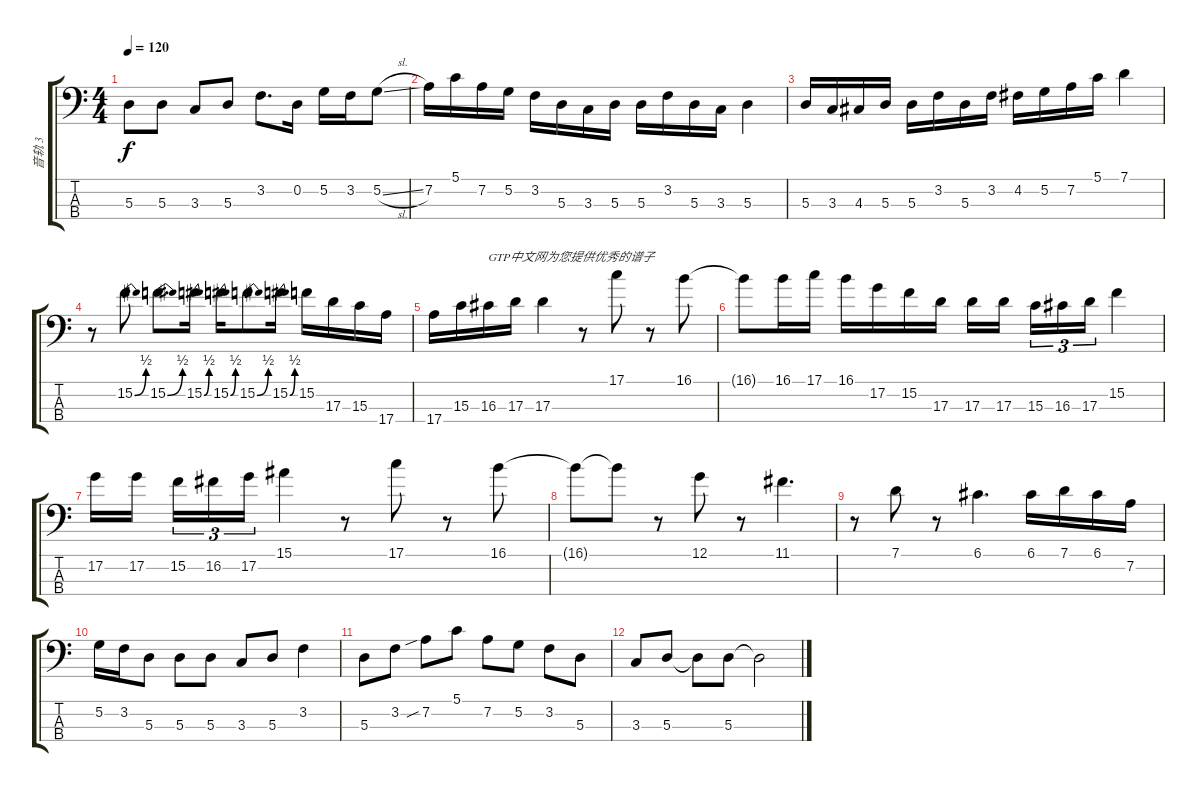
\track ("音轨 3" "音轨 3") {instrument electricbassfinger}
\staff {score tabs}
\tuning (G2 D2 A1 E1) {hide}
\ts (4 4)
\tempo 120
\clef f4
\ks c
5.3.8{dy f} 5.3.8 3.3.8 5.3.8 3.2.8{d} 0.2.16 5.2.16 3.2.16 5.2{sl}.8 |
7.2.16 5.1.16 7.2.16 5.2.16 3.2.16 5.3.16 3.3.16 5.3.16 5.3.16 3.2.16 5.3.16 3.3.16 5.3.4 |
5.3.16 3.3.16 4.3.16 5.3.16 5.3.16 3.2.16 5.3.16 3.2.16 4.2.16 5.2.16 7.2.16 5.1.16 7.1.4 |
r.8 15.2{be (bend 0 0 60 2)}.8 15.2{be (bend 0 0 60 2)}.8{d} 15.2{be (bend 0 0 60 2)}.16 15.2{be (bend 0 0 60 2)}.16 15.2{be (bend 0 0 60 2)}.8 15.2{be (bend 0 0 60 2)}.16 15.2.16 17.3.16 15.3.16 17.4.16 |
17.4.16 15.3.16 16.3.16{txt "GTP中文网为您提供优秀的谱子"} 17.3.16 17.3.4 r.8 17.1.8 r.8 16.1.8 |
16.1{t}.8 16.1.16 17.1.16 16.1.16 17.2.16 15.2.16 17.3.16 17.3.16 17.3.16{beam splitsecondary} 15.3.16{tu (3 2)} 16.3.16{tu (3 2)} 17.3.16{tu (3 2)} 15.2.4 |
17.2.16 17.2.16{beam splitsecondary} 15.2.16{tu (3 2)} 16.2.16{tu (3 2)} 17.2.16{tu (3 2)} 15.1.4 r.8 17.1.8 r.8 16.1.8 |
16.1{t}.8 16.1{t}.8 r.8 12.1.8 r.8 11.1.4{d} |
r.8 7.1.8 r.8 6.1.4{d} 6.1.16 7.1.16 6.1.16 7.2.16 |
5.2.16 3.2.16 5.3.8 5.3.8 5.3.8 3.3.8 5.3.8 3.2.4 |
5.3.8 3.2.8 7.2{sib}.8 5.1.8 7.2.8 5.2.8 3.2.8 5.3.8 |
3.3.8 5.3.8 5.3{t}.8 5.3.8 5.3{t}.2
